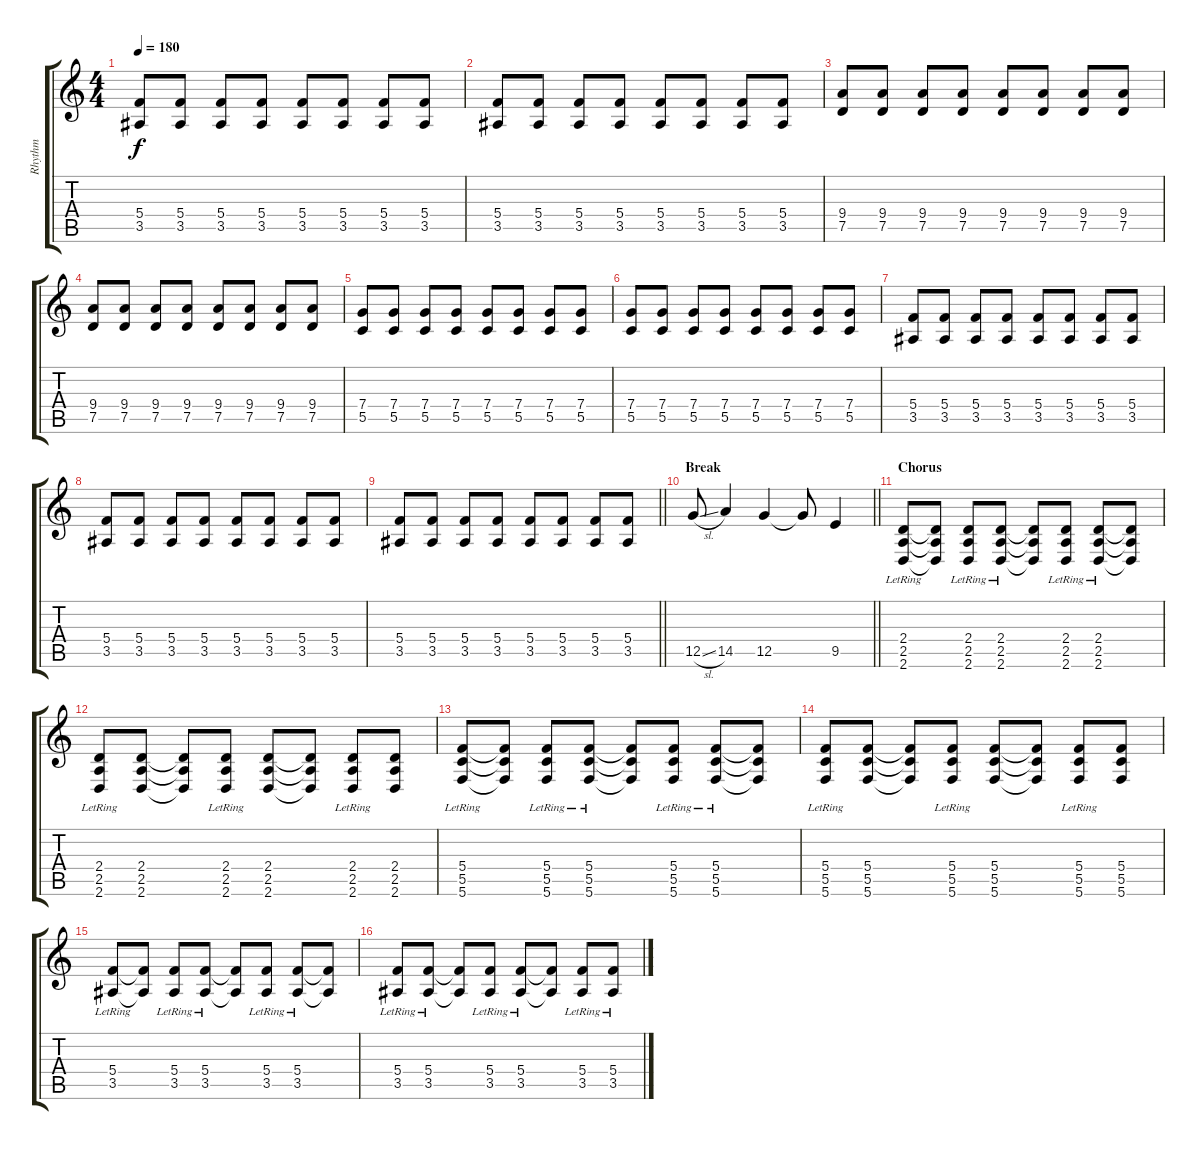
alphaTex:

\track ("Rhythm" "Rhythm") {instrument acousticguitarsteel}
\staff {score tabs}
\tuning (D4 A3 F3 C3 G2 C2) {hide}
\ts (4 4)
\tempo 180
\clef g2
\ks c
(5.4 3.5).8{dy f} (5.4 3.5).8 (5.4 3.5).8 (5.4 3.5).8 (5.4 3.5).8 (5.4 3.5).8 (5.4 3.5).8 (5.4 3.5).8 |
(5.4 3.5).8 (5.4 3.5).8 (5.4 3.5).8 (5.4 3.5).8 (5.4 3.5).8 (5.4 3.5).8 (5.4 3.5).8 (5.4 3.5).8 |
(9.4 7.5).8 (9.4 7.5).8 (9.4 7.5).8 (9.4 7.5).8 (9.4 7.5).8 (9.4 7.5).8 (9.4 7.5).8 (9.4 7.5).8 |
(9.4 7.5).8 (9.4 7.5).8 (9.4 7.5).8 (9.4 7.5).8 (9.4 7.5).8 (9.4 7.5).8 (9.4 7.5).8 (9.4 7.5).8 |
(7.4 5.5).8 (7.4 5.5).8 (7.4 5.5).8 (7.4 5.5).8 (7.4 5.5).8 (7.4 5.5).8 (7.4 5.5).8 (7.4 5.5).8 |
(7.4 5.5).8 (7.4 5.5).8 (7.4 5.5).8 (7.4 5.5).8 (7.4 5.5).8 (7.4 5.5).8 (7.4 5.5).8 (7.4 5.5).8 |
(5.4 3.5).8 (5.4 3.5).8 (5.4 3.5).8 (5.4 3.5).8 (5.4 3.5).8 (5.4 3.5).8 (5.4 3.5).8 (5.4 3.5).8 |
(5.4 3.5).8 (5.4 3.5).8 (5.4 3.5).8 (5.4 3.5).8 (5.4 3.5).8 (5.4 3.5).8 (5.4 3.5).8 (5.4 3.5).8 |
\barLineRight lightlight
(5.4 3.5).8 (5.4 3.5).8 (5.4 3.5).8 (5.4 3.5).8 (5.4 3.5).8 (5.4 3.5).8 (5.4 3.5).8 (5.4 3.5).8 |
\section ("" "Break")
\barLineRight lightlight
12.5{sl}.8 14.5.4 12.5.4 12.5{t}.8 9.5.4 |
\section ("" "Chorus")
(2.4{lr} 2.5{lr} 2.6{lr}).8 (2.4{t} 2.5{t} 2.6{t}).8 (2.4{lr} 2.5{lr} 2.6{lr}).8 (2.4{lr} 2.5{lr} 2.6{lr}).8 (2.4{t} 2.5{t} 2.6{t}).8 (2.4{lr} 2.5{lr} 2.6{lr}).8 (2.4{lr} 2.5{lr} 2.6{lr}).8 (2.4{t} 2.5{t} 2.6{t}).8 |
(2.4{lr} 2.5{lr} 2.6{lr}).8 (2.4 2.5 2.6).8 (2.4{t} 2.5{t} 2.6{t}).8 (2.4{lr} 2.5{lr} 2.6{lr}).8 (2.4 2.5 2.6).8 (2.4{t} 2.5{t} 2.6{t}).8 (2.4{lr} 2.5{lr} 2.6{lr}).8 (2.4 2.5 2.6).8 |
(5.4{lr} 5.5{lr} 5.6{lr}).8 (5.4{t} 5.5{t} 5.6{t}).8 (5.4{lr} 5.5{lr} 5.6{lr}).8 (5.4{lr} 5.5{lr} 5.6{lr}).8 (5.4{t} 5.5{t} 5.6{t}).8 (5.4{lr} 5.5{lr} 5.6{lr}).8 (5.4{lr} 5.5{lr} 5.6{lr}).8 (5.4{t} 5.5{t} 5.6{t}).8 |
(5.4{lr} 5.5{lr} 5.6{lr}).8 (5.4 5.5 5.6).8 (5.4{t} 5.5{t} 5.6{t}).8 (5.4{lr} 5.5{lr} 5.6{lr}).8 (5.4 5.5 5.6).8 (5.4{t} 5.5{t} 5.6{t}).8 (5.4{lr} 5.5{lr} 5.6{lr}).8 (5.4 5.5 5.6).8 |
(5.4{lr} 3.5{lr}).8 (5.4{t} 3.5{t}).8 (5.4{lr} 3.5{lr}).8 (5.4{lr} 3.5{lr}).8 (5.4{t} 3.5{t}).8 (5.4{lr} 3.5{lr}).8 (5.4{lr} 3.5{lr}).8 (5.4{t} 3.5{t}).8 |
(5.4{lr} 3.5{lr}).8 (5.4{lr} 3.5{lr}).8 (5.4{t} 3.5{t}).8 (5.4{lr} 3.5{lr}).8 (5.4{lr} 3.5{lr}).8 (5.4{t} 3.5{t}).8 (5.4{lr} 3.5{lr}).8 (5.4{lr} 3.5{lr}).8
